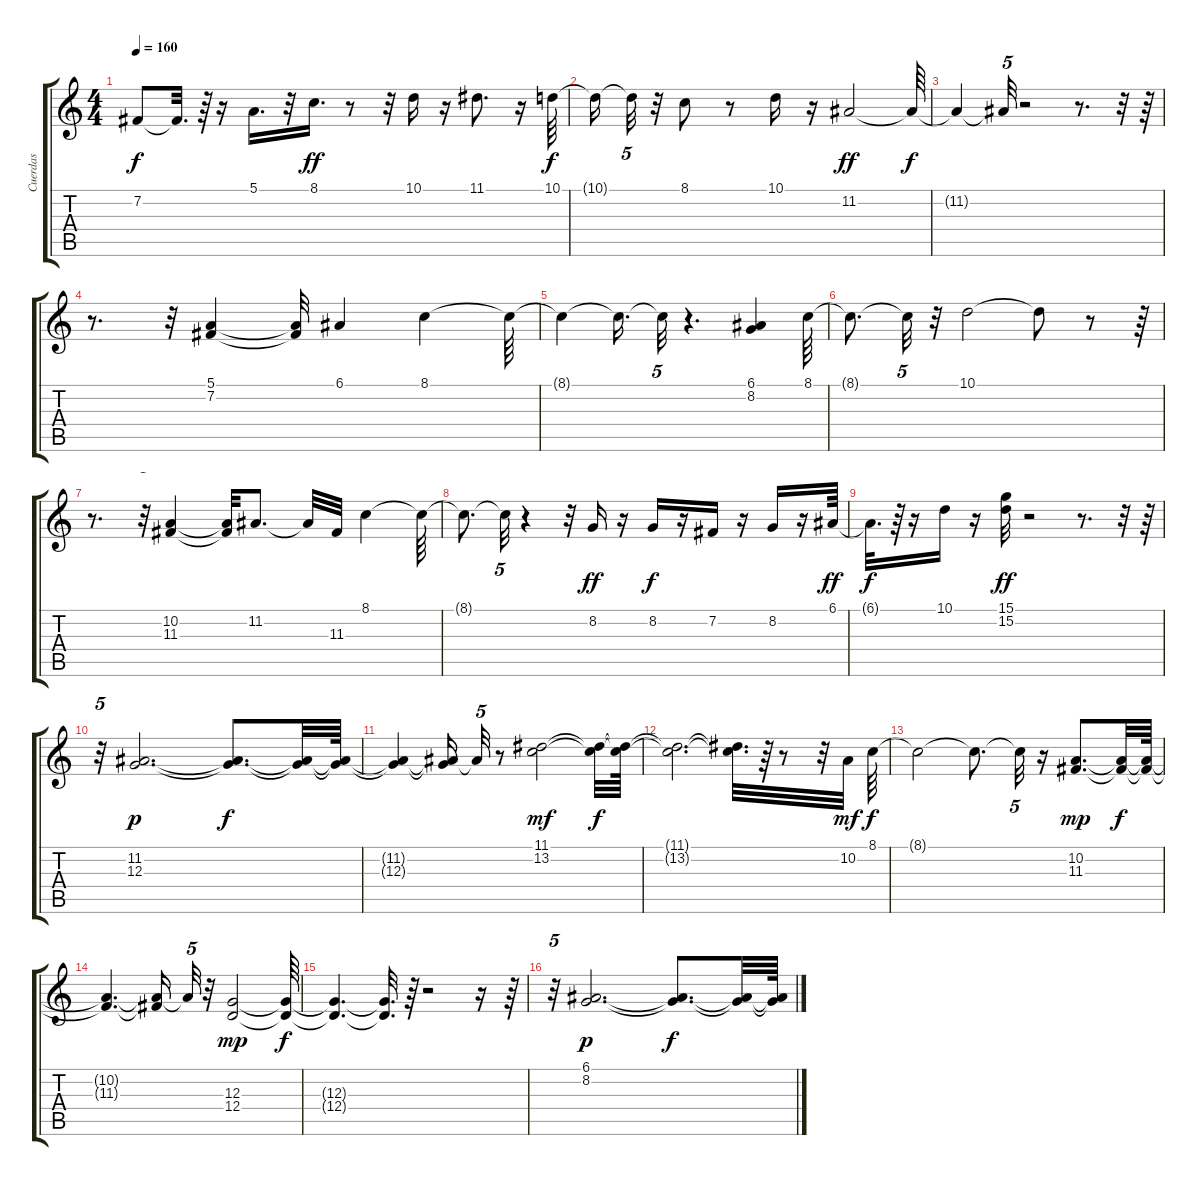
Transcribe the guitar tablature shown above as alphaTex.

\track ("Cuerdas" "Cuerdas") {instrument synthstrings2}
\staff {score tabs}
\tuning (E4 B3 G3 D3 A2 E2) {hide}
\ts (4 4)
\tempo 160
\clef g2
\ks c
7.2{t}.8{dy f} 7.2{t}.32{d} r.64 r.16 5.1.16{d} r.32 8.1.16{d dy ff} r.8 r.32 10.1.16 r.16 11.1.8{d} r.16 10.1.64{dy f} |
10.1{t}.16 10.1{t}.32{tu (5 4)} r.32 8.1.8 r.8 10.1.16 r.16 11.2.2{dy ff} 11.2{t}.64{dy f} |
11.2{t}.4 11.2{t}.32{tu (5 4)} r.2 r.8{d} r.32 r.64 |
r.8{d} r.32{tu (5 4)} (5.1 7.2).4 (5.1{t} 7.2{t}).32 6.1.4 8.1.4 8.1{t}.64 |
8.1{t}.4 8.1{t}.16{d} 8.1{t}.32{tu (5 4)} r.4{d} (6.1 8.2).4 8.1.64 |
8.1{t}.8{d} 8.1{t}.32{tu (5 4)} r.32 10.1.2 10.1{t}.8 r.8 r.64 |
r.8{d} r.32{tu (5 4)} (10.2 11.3).4 (10.2{t} 11.3{t}).32 11.2.8{d} 11.2{t}.32 11.3.32 8.1.4 8.1{t}.64 |
8.1{t}.8{d} 8.1{t}.32{tu (5 4)} r.4 r.32 8.2.16{dy ff} r.16 8.2.16{dy f} r.16 7.2.16 r.16 8.2.16 r.16 6.1.64{dy ff} |
6.1{t}.32{d dy f} r.64 r.16 10.1.16 r.16 (15.1 15.2).32{dy ff} r.2 r.8{d} r.32 r.64 |
r.32{tu (5 4)} (11.2 12.3).2{d dy p} (11.2{t} 12.3{t}).8{d dy f} (11.2{t} 12.3{t}).32 (11.2{t} 12.3{t}).64 |
(11.2{t} 12.3{t}).4 (11.2{t} 12.3{t}).16 11.2{t}.32{tu (5 4)} r.8 (11.1 13.2).2{dy mf} (11.1{t} 13.2{t}).32{dy f} (11.1{t} 13.2{t}).64 |
(11.1{t} 13.2{t}).2{d} (11.1{t} 13.2{t}).32{d} r.64 r.8 r.32 10.2.32{dy mf} 8.1.64{dy f} |
8.1{t}.2 8.1{t}.8{d} 8.1{t}.32{tu (5 4)} r.16 (10.2 11.3).8{d dy mp} (10.2{t} 11.3{t}).32{dy f} (10.2{t} 11.3{t}).64 |
(10.2{t} 11.3{t}).4{d} (10.2{t} 11.3{t}).16 10.2{t}.32{tu (5 4)} r.32 (12.3 12.4).2{dy mp} (12.3{t} 12.4{t}).64{dy f} |
(12.3{t} 12.4{t}).4{d} (12.3{t} 12.4{t}).32{d} r.64 r.2 r.16 r.64 |
r.32{tu (5 4)} (6.1 8.2).2{d dy p} (6.1{t} 8.2{t}).8{d dy f} (6.1{t} 8.2{t}).32 (6.1{t} 8.2{t}).64
